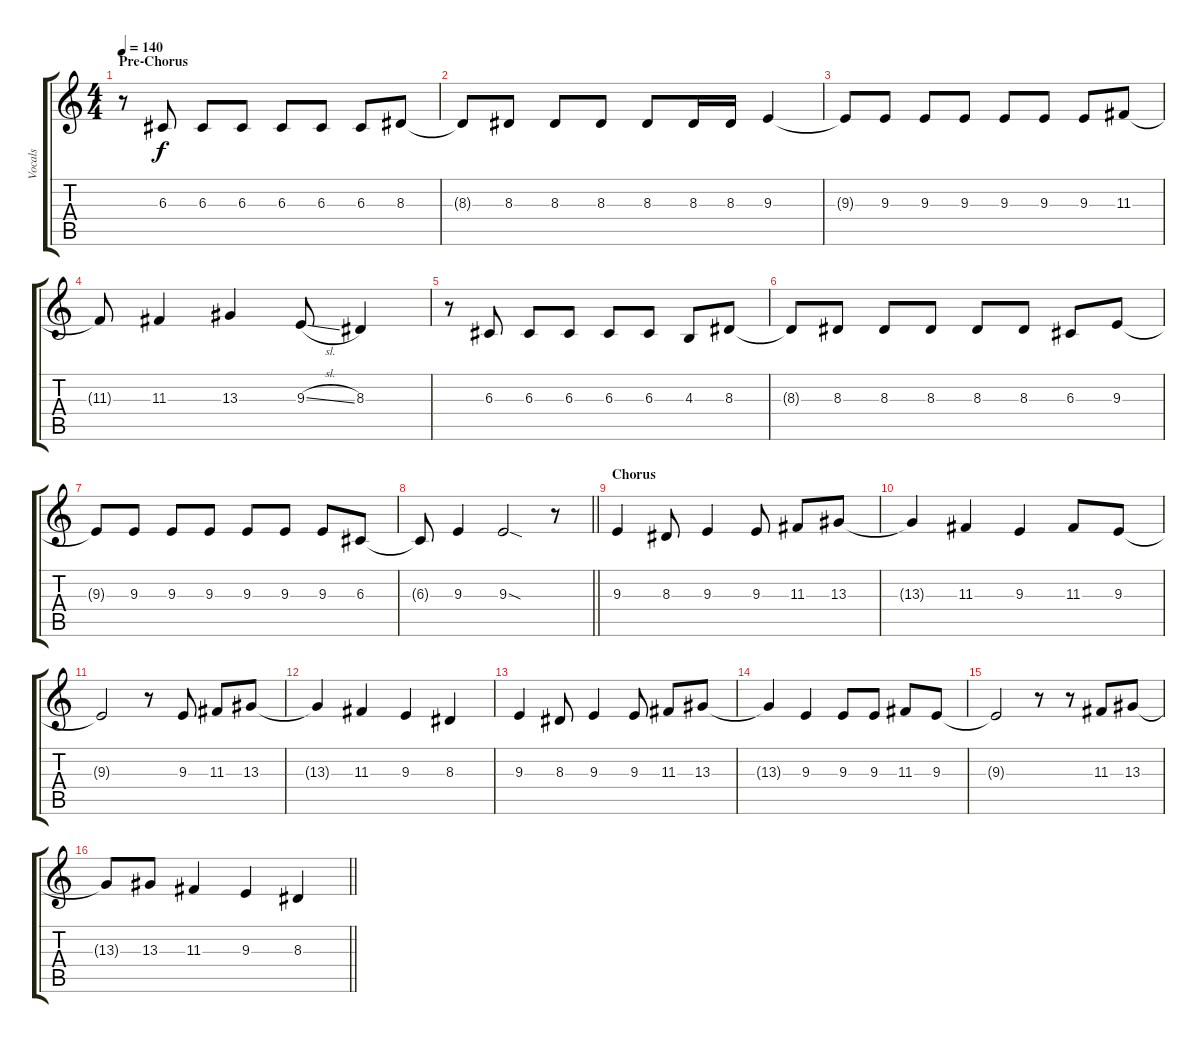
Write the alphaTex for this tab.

\track ("Vocals" "Vocals") {instrument lead2sawtooth}
\staff {score tabs}
\tuning (E4 B3 G3 D3 A2 E2) {hide}
\ts (4 4)
\section ("" "Pre-Chorus")
\tempo 140
\clef g2
\ks c
r.8{dy f} 6.3.8 6.3.8 6.3.8 6.3.8 6.3.8 6.3.8 8.3.8 |
8.3{t}.8 8.3.8 8.3.8 8.3.8 8.3.8 8.3.16 8.3.16 9.3.4 |
9.3{t}.8 9.3.8 9.3.8 9.3.8 9.3.8 9.3.8 9.3.8 11.3.8 |
11.3{t}.8 11.3.4 13.3.4 9.3{sl}.8 8.3.4 |
r.8 6.3.8 6.3.8 6.3.8 6.3.8 6.3.8 4.3.8 8.3.8 |
8.3{t}.8 8.3.8 8.3.8 8.3.8 8.3.8 8.3.8 6.3.8 9.3.8 |
9.3{t}.8 9.3.8 9.3.8 9.3.8 9.3.8 9.3.8 9.3.8 6.3.8 |
\barLineRight lightlight
6.3{t}.8 9.3.4 9.3{sod}.2 r.8 |
\section ("" "Chorus")
9.3.4 8.3.8 9.3.4 9.3.8 11.3.8 13.3.8 |
13.3{t}.4 11.3.4 9.3.4 11.3.8 9.3.8 |
9.3{t}.2 r.8 9.3.8 11.3.8 13.3.8 |
13.3{t}.4 11.3.4 9.3.4 8.3.4 |
9.3.4 8.3.8 9.3.4 9.3.8 11.3.8 13.3.8 |
13.3{t}.4 9.3.4 9.3.8 9.3.8 11.3.8 9.3.8 |
9.3{t}.2 r.8 r.8 11.3.8 13.3.8 |
\barLineRight lightlight
13.3{t}.8 13.3.8 11.3.4 9.3.4 8.3.4
